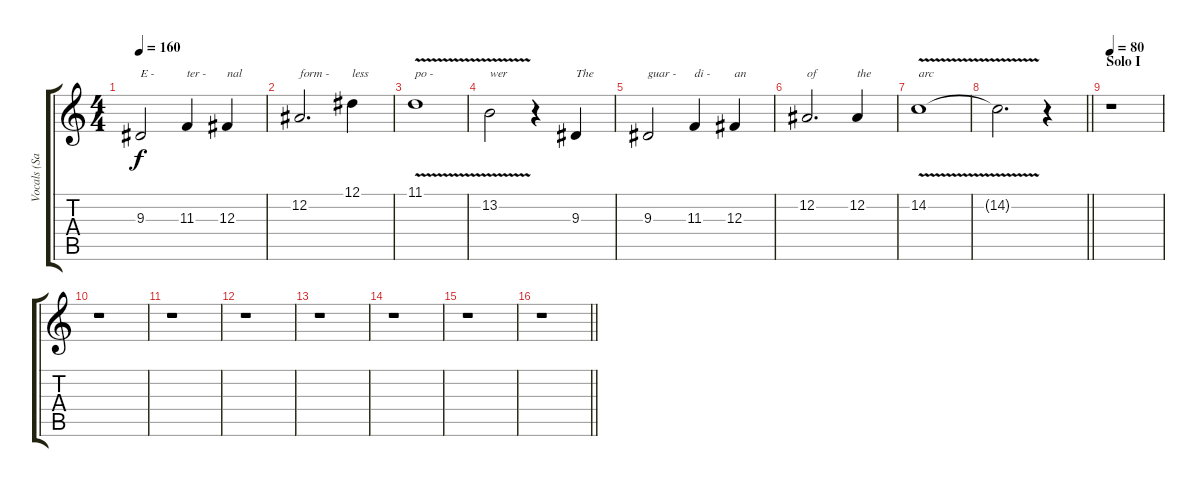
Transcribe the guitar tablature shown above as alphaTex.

\track ("Vocals (Sabine)" "Vocals (Sa") {instrument flute}
\staff {score tabs}
\tuning (Eb4 Bb3 Gb3 Db3 Ab2 Eb2) {hide}
\ts (4 4)
\tempo 160
\clef g2
\ks c
9.3.2{txt "E -" dy f} 11.3.4{txt "ter -"} 12.3.4{txt "nal"} |
12.2.2{d txt "form -"} 12.1.4{txt "less"} |
11.1{v}.1{txt "po -"} |
13.2{v}.2{txt "wer"} r.4 9.3.4{txt "The"} |
9.3.2{txt "guar -"} 11.3.4{txt "di -"} 12.3.4{txt "an"} |
12.2.2{d txt "of"} 12.2.4{txt "the"} |
14.2{v}.1{txt "arc"} |
\barLineRight lightlight
14.2{t}.2{d} r.4 |
\section ("" "Solo I")
\tempo 80
r.1 |
r.1 |
r.1 |
r.1 |
r.1 |
r.1 |
r.1 |
\barLineRight lightlight
r.1
